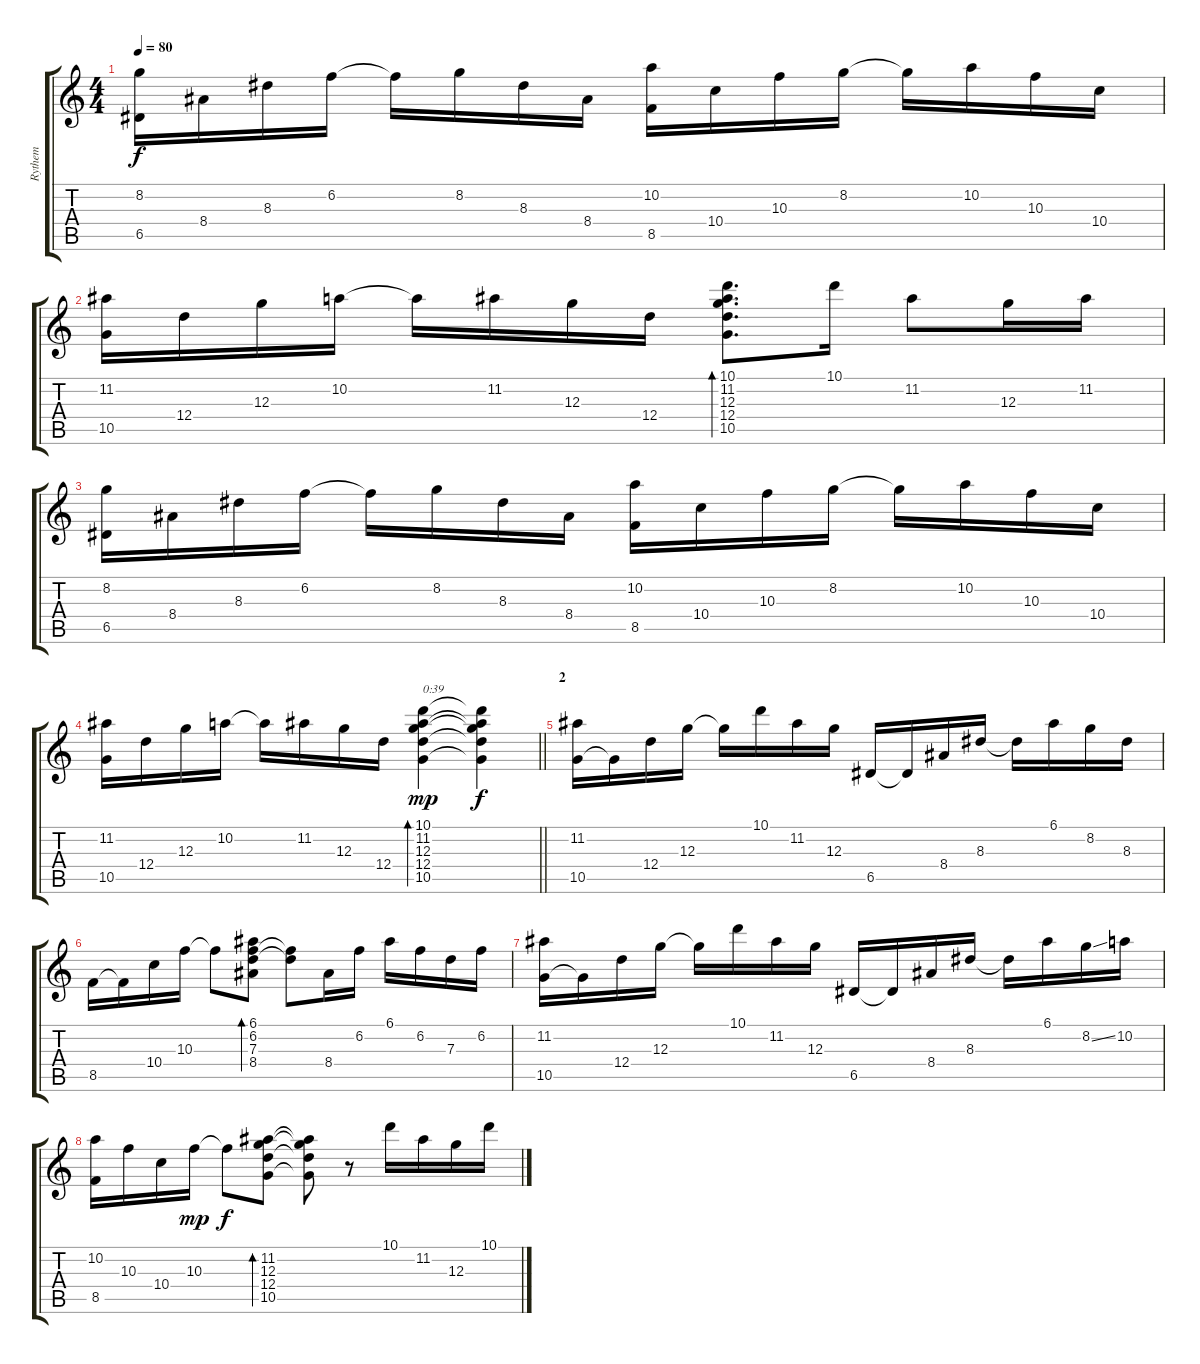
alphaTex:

\track ("Rythem" "Rythem") {instrument acousticguitarnylon}
\staff {score tabs}
\tuning (E4 B3 G3 D3 A2 E2) {hide}
\ts (4 4)
\tempo 80
\clef g2
\ks c
(8.2 6.5).16{dy f} 8.4.16 8.3.16 6.2.16 6.2{t}.16 8.2.16 8.3.16 8.4.16 (10.2 8.5).16 10.4.16 10.3.16 8.2.16 8.2{t}.16 10.2.16 10.3.16 10.4.16 |
(11.2 10.5).16 12.4.16 12.3.16 10.2.16 10.2{t}.16 11.2.16 12.3.16 12.4.16 (10.1 11.2 12.3 12.4 10.5).8{d bd 240} 10.1.16 11.2.8 12.3.16 11.2.16 |
(8.2 6.5).16 8.4.16 8.3.16 6.2.16 6.2{t}.16 8.2.16 8.3.16 8.4.16 (10.2 8.5).16 10.4.16 10.3.16 8.2.16 8.2{t}.16 10.2.16 10.3.16 10.4.16 |
\barLineRight lightlight
(11.2 10.5).16 12.4.16 12.3.16 10.2.16 10.2{t}.16 11.2.16 12.3.16 12.4.16 (10.1 11.2 12.3 12.4 10.5).4{bd 120 txt "0:39" dy mp} (10.1{t} 11.2{t} 12.3{t} 12.4{t} 10.5{t}).4{dy f} |
\section ("" "2")
(11.2 10.5).16 10.5{t}.16 12.4.16 12.3.16 12.3{t}.16 10.1.16 11.2.16 12.3.16 6.5.16 6.5{t}.16 8.4.16 8.3.16 8.3{t}.16 6.1.16 8.2.16 8.3.16 |
8.5.16 8.5{t}.16 10.4.16 10.3.16 10.3{t}.8 (6.1 6.2 7.3 8.4).8{bd 60} (6.2{t} 7.3{t}).8 8.4.16 6.2.16 6.1.16 6.2.16 7.3.16 6.2.16 |
(11.2 10.5).16 10.5{t}.16 12.4.16 12.3.16 12.3{t}.16 10.1.16 11.2.16 12.3.16 6.5.16 6.5{t}.16 8.4.16 8.3.16 8.3{t}.16 6.1.16 8.2{ss}.16 10.2.16 |
(10.2 8.5).16 10.3.16 10.4.16 10.3.16{dy mp} 10.3{t}.8{dy f} (11.2 12.3 12.4 10.5).8{bd 120} (11.2{t} 12.3{t} 12.4{t} 10.5{t}).8 r.8 10.1.16 11.2.16 12.3.16 10.1.16
